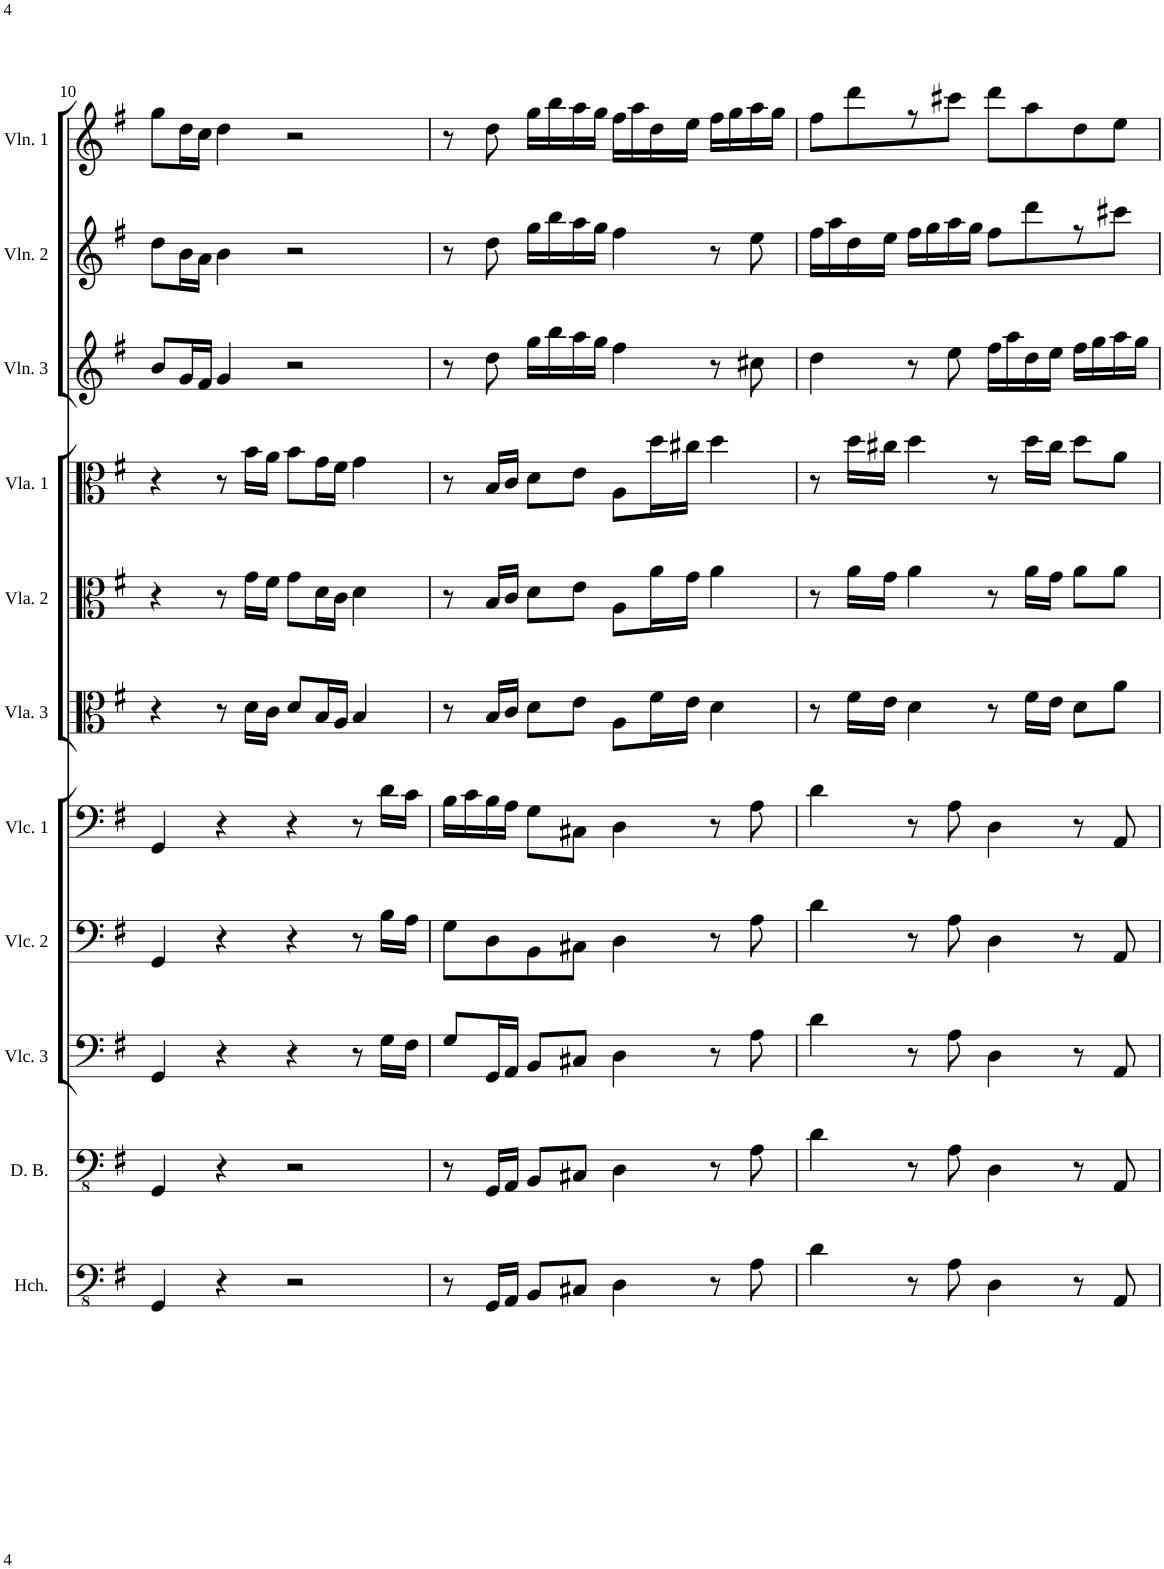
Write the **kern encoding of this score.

**kern	**kern	**kern	**kern	**kern	**kern	**kern	**kern	**kern	**kern	**kern
*part11	*part10	*part9	*part8	*part7	*part6	*part5	*part4	*part3	*part2	*part1
*staff11	*staff10	*staff9	*staff8	*staff7	*staff6	*staff5	*staff4	*staff3	*staff2	*staff1
*I"Harpsichord	*I"Double Bs.	*I"Cello III	*I"Cello II	*I"Cello I	*I"Viola III	*I"Viola II	*I"Viola I	*I"Violin III	*I"Violin II	*I"Violin I
*I'Hch.	*I'D. B.	*	*	*	*I'Vla. 3	*I'Vla. 2	*I'Vla. 1	*I'Vln. 3	*I'Vln. 2	*I'Vln. 1
!!LO:PB:g=z
*clefFv4	*clefFv4	*clefF4	*clefF4	*clefF4	*clefC3	*clefC3	*clefC3	*clefG2	*clefG2	*clefG2
*	*Trd7c12	*	*	*	*	*	*	*	*	*
*k[f#]	*k[f#]	*k[f#]	*k[f#]	*k[f#]	*k[f#]	*k[f#]	*k[f#]	*k[f#]	*k[f#]	*k[f#]
*G:	*G:	*G:	*G:	*G:	*G:	*G:	*G:	*G:	*G:	*G:
*M4/4	*M4/4	*M4/4	*M4/4	*M4/4	*M4/4	*M4/4	*M4/4	*M4/4	*M4/4	*M4/4
*met(c)	*met(c)	*met(c)	*met(c)	*met(c)	*met(c)	*met(c)	*met(c)	*met(c)	*met(c)	*met(c)
=10	=10	=10	=10	=10	=10	=10	=10	=10	=10	=10
4GGG/	4GGG/	4GG/	4GG/	4GG/	4r	4r	4r	8b/L	8dd\L	8gg\L
.	.	.	.	.	.	.	.	16g/L	16b\L	16dd\L
.	.	.	.	.	.	.	.	16f#/JJ	16a\JJ	16cc\JJ
4r	4r	4r	4r	4r	8r	8r	8r	4g/	4b\	4dd\
.	.	.	.	.	16d\LL	16g\LL	16b\LL	.	.	.
.	.	.	.	.	16c\JJ	16f#\JJ	16a\JJ	.	.	.
2r	2r	4r	4r	4r	8d/L	8g\L	8b\L	2r	2r	2r
.	.	.	.	.	16B/L	16d\L	16g\L	.	.	.
.	.	.	.	.	16A/JJ	16c\JJ	16f#\JJ	.	.	.
.	.	8r	8r	8r	4B/	4d\	4g\	.	.	.
.	.	16G\LL	16B\LL	16d\LL	.	.	.	.	.	.
.	.	16F#\JJ	16A\JJ	16c\JJ	.	.	.	.	.	.
=11	=11	=11	=11	=11	=11	=11	=11	=11	=11	=11
8r	8r	8G/L	8G\L	16B\LL	8r	8r	8r	8r	8r	8r
.	.	.	.	16c\	.	.	.	.	.	.
16GGG/LL	16GGG/LL	16GG/L	8D\	16B\	16B/LL	16B/LL	16B/LL	8dd\	8dd\	8dd\
16AAA/JJ	16AAA/JJ	16AA/JJ	.	16A\JJ	16c/JJ	16c/JJ	16c/JJ	.	.	.
8BBB/L	8BBB/L	8BB/L	8BB\	8G\L	8d\L	8d\L	8d\L	16gg\LL	16gg\LL	16gg\LL
.	.	.	.	.	.	.	.	16bb\	16bb\	16bb\
8CC#X/J	8CC#X/J	8C#X/J	8C#X\J	8C#X\J	8e\J	8e\J	8e\J	16aa\	16aa\	16aa\
.	.	.	.	.	.	.	.	16gg\JJ	16gg\JJ	16gg\JJ
4DD\	4DD\	4D\	4D\	4D\	8A\L	8A\L	8A\L	4ff#\	4ff#\	16ff#\LL
.	.	.	.	.	.	.	.	.	.	16aa\
.	.	.	.	.	16f#\L	16a\L	16dd\L	.	.	16dd\
.	.	.	.	.	16e\JJ	16g\JJ	16cc#X\JJ	.	.	16ee\JJ
8r	8r	8r	8r	8r	4d\	4a\	4dd\	8r	8r	16ff#\LL
.	.	.	.	.	.	.	.	.	.	16gg\
8AA\	8AA\	8A\	8A\	8A\	.	.	.	8cc#X\	8ee\	16aa\
.	.	.	.	.	.	.	.	.	.	16gg\JJ
=12	=12	=12	=12	=12	=12	=12	=12	=12	=12	=12
4D\	4D\	4d\	4d\	4d\	8r	8r	8r	4dd\	16ff#\LL	8ff#\L
.	.	.	.	.	.	.	.	.	16aa\	.
.	.	.	.	.	16f#\LL	16a\LL	16dd\LL	.	16dd\	8ddd\
.	.	.	.	.	16e\JJ	16g\JJ	16cc#X\JJ	.	16ee\JJ	.
8r	8r	8r	8r	8r	4d\	4a\	4dd\	8r	16ff#\LL	8r
.	.	.	.	.	.	.	.	.	16gg\	.
8AA\	8AA\	8A\	8A\	8A\	.	.	.	8ee\	16aa\	8ccc#X\J
.	.	.	.	.	.	.	.	.	16gg\JJ	.
4DD\	4DD\	4D\	4D\	4D\	8r	8r	8r	16ff#\LL	8ff#\L	8ddd\L
.	.	.	.	.	.	.	.	16aa\	.	.
.	.	.	.	.	16f#\LL	16a\LL	16dd\LL	16dd\	8ddd\	8aa\
.	.	.	.	.	16e\JJ	16g\JJ	16cc#\JJ	16ee\JJ	.	.
8r	8r	8r	8r	8r	8d\L	8a\L	8dd\L	16ff#\LL	8r	8dd\
.	.	.	.	.	.	.	.	16gg\	.	.
8AAA/	8AAA/	8AA/	8AA/	8AA/	8a\J	8a\J	8a\J	16aa\	8ccc#X\J	8ee\J
.	.	.	.	.	.	.	.	16gg\JJ	.	.
=	=	=	=	=	=	=	=	=	=	=
*-	*-	*-	*-	*-	*-	*-	*-	*-	*-	*-
